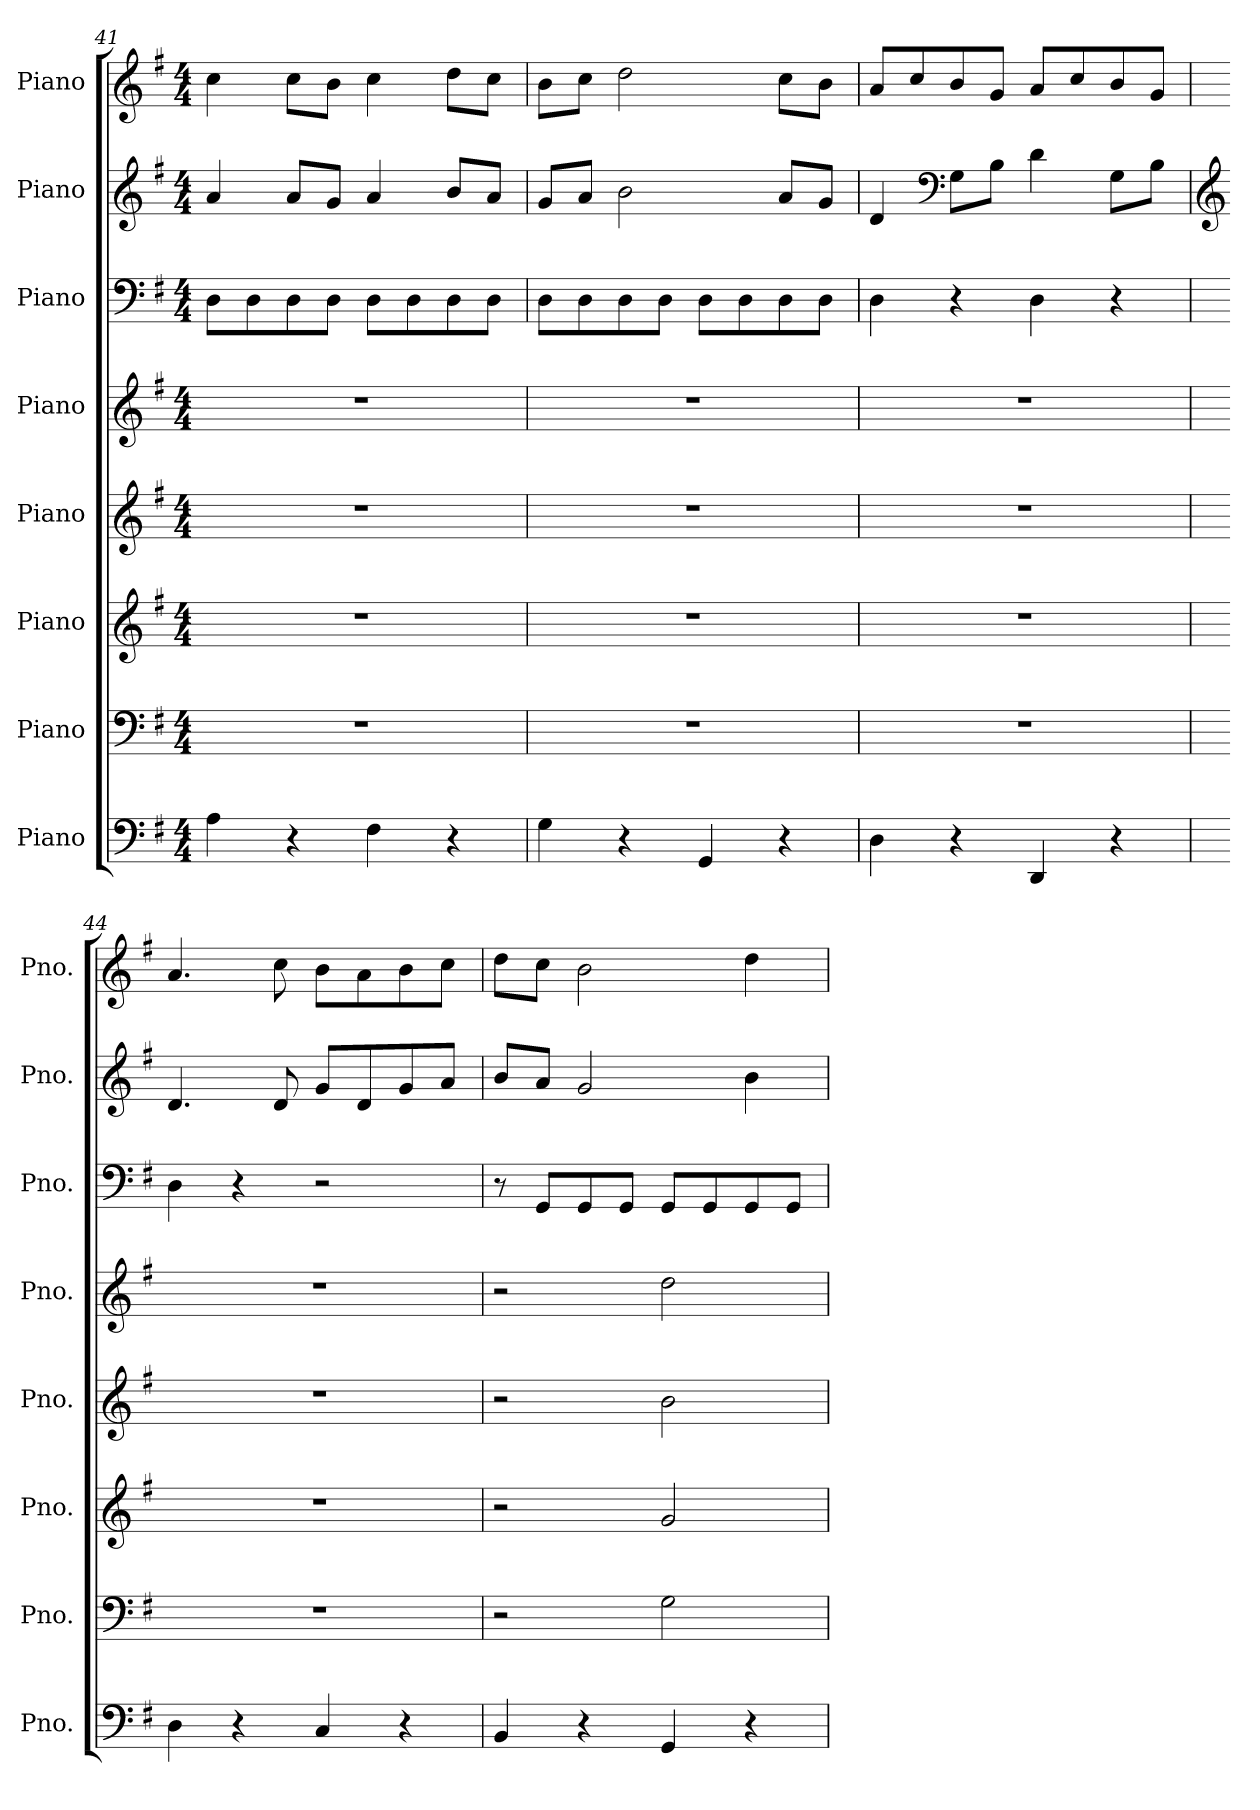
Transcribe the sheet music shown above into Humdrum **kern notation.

**kern	**kern	**kern	**kern	**kern	**kern	**kern	**kern
*part8	*part7	*part6	*part5	*part4	*part3	*part2	*part1
*staff8	*staff7	*staff6	*staff5	*staff4	*staff3	*staff2	*staff1
*I"Piano	*I"Piano	*I"Piano	*I"Piano	*I"Piano	*I"Piano	*I"Piano	*I"Piano
*I'Pno.	*I'Pno.	*I'Pno.	*I'Pno.	*I'Pno.	*I'Pno.	*I'Pno.	*I'Pno.
!!LO:PB:g=z
*clefF4	*clefF4	*clefG2	*clefG2	*clefG2	*clefF4	*clefG2	*clefG2
*k[f#]	*k[f#]	*k[f#]	*k[f#]	*k[f#]	*k[f#]	*k[f#]	*k[f#]
*M4/4	*M4/4	*M4/4	*M4/4	*M4/4	*M4/4	*M4/4	*M4/4
=41	=41	=41	=41	=41	=41	=41	=41
4A\	1r	1r	1r	1r	8D\L	4a/	4cc\
.	.	.	.	.	8D\	.	.
4r	.	.	.	.	8D\	8a/L	8cc\L
.	.	.	.	.	8D\J	8g/J	8b\J
4F#\	.	.	.	.	8D\L	4a/	4cc\
.	.	.	.	.	8D\	.	.
4r	.	.	.	.	8D\	8b/L	8dd\L
.	.	.	.	.	8D\J	8a/J	8cc\J
=42	=42	=42	=42	=42	=42	=42	=42
4G\	1r	1r	1r	1r	8D\L	8g/L	8b\L
.	.	.	.	.	8D\	8a/J	8cc\J
4r	.	.	.	.	8D\	2b\	2dd\
.	.	.	.	.	8D\J	.	.
4GG/	.	.	.	.	8D\L	.	.
.	.	.	.	.	8D\	.	.
4r	.	.	.	.	8D\	8a/L	8cc\L
.	.	.	.	.	8D\J	8g/J	8b\J
=43	=43	=43	=43	=43	=43	=43	=43
4D\	1r	1r	1r	1r	4D\	4d/	8a/L
.	.	.	.	.	.	.	8cc/
*	*	*	*	*	*	*clefF4	*
4r	.	.	.	.	4r	8G\L	8b/
.	.	.	.	.	.	8B\J	8g/J
4DD/	.	.	.	.	4D\	4d\	8a/L
.	.	.	.	.	.	.	8cc/
4r	.	.	.	.	4r	8G\L	8b/
.	.	.	.	.	.	8B\J	8g/J
=44	=44	=44	=44	=44	=44	=44	=44
*	*	*	*	*	*	*clefG2	*
4D\	1r	1r	1r	1r	4D\	4.d/	4.a/
4r	.	.	.	.	4r	.	.
.	.	.	.	.	.	8d/	8cc\
4C/	.	.	.	.	2r	8g/L	8b\L
.	.	.	.	.	.	8d/	8a\
4r	.	.	.	.	.	8g/	8b\
.	.	.	.	.	.	8a/J	8cc\J
=45	=45	=45	=45	=45	=45	=45	=45
4BB/	2r	2r	2r	2r	8r	8b/L	8dd\L
.	.	.	.	.	8GG/L	8a/J	8cc\J
4r	.	.	.	.	8GG/	2g/	2b\
.	.	.	.	.	8GG/J	.	.
4GG/	2G\	2g/	2b\	2dd\	8GG/L	.	.
.	.	.	.	.	8GG/	.	.
4r	.	.	.	.	8GG/	4b\	4dd\
.	.	.	.	.	8GG/J	.	.
=	=	=	=	=	=	=	=
*-	*-	*-	*-	*-	*-	*-	*-
